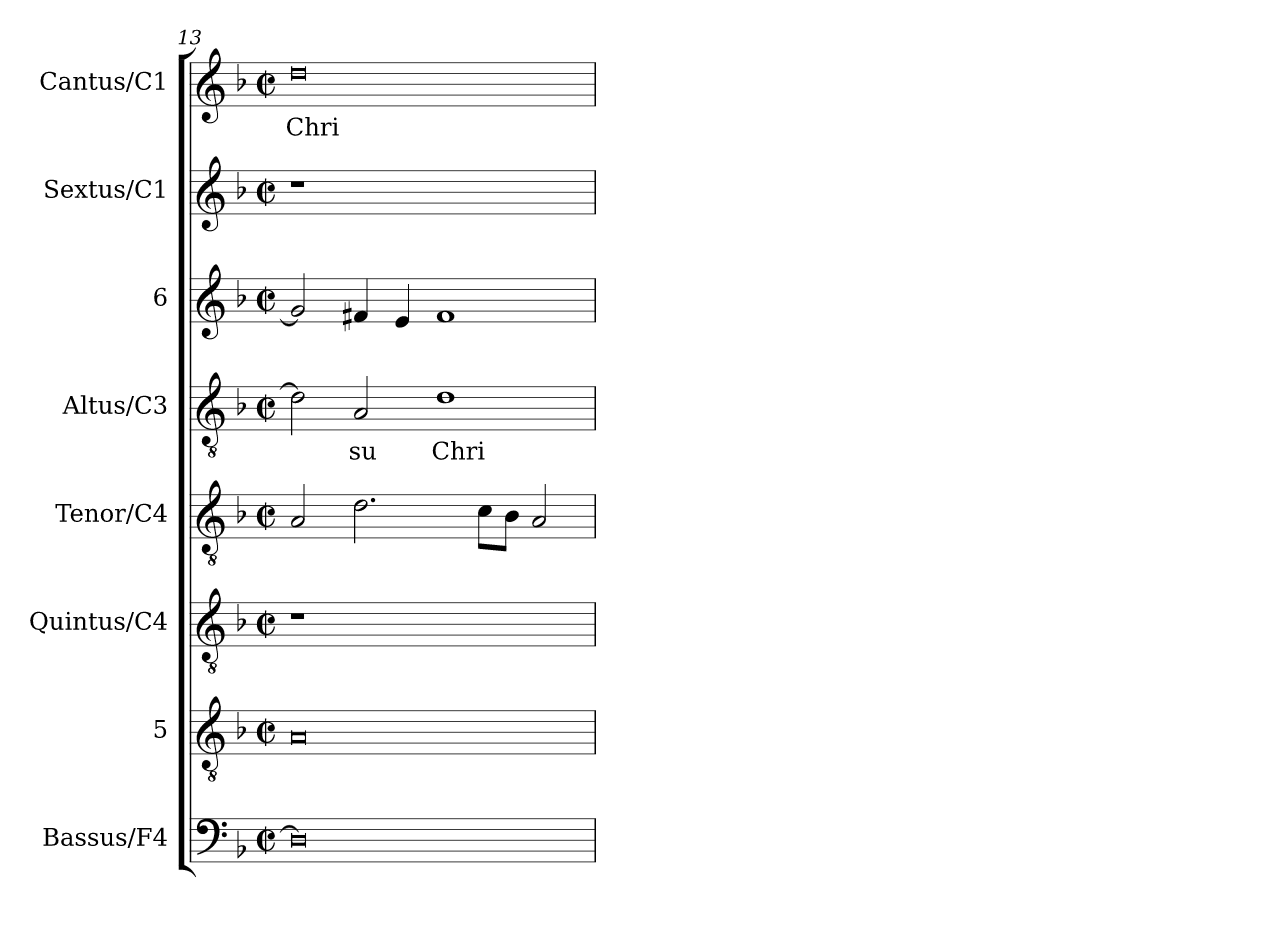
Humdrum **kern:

**kern	**text	**kern	**text	**kern	**kern	**text	**kern	**text	**kern	**text	**kern	**kern	**text
*part8	*part8	*part7	*part7	*part6	*part5	*part5	*part4	*part4	*part3	*part3	*part2	*part1	*part1
*staff8	*staff8	*staff7	*staff7	*staff6	*staff5	*staff5	*staff4	*staff4	*staff3	*staff3	*staff2	*staff1	*staff1
*I"Bassus/F4	*	*I"5	*	*I"Quintus/C4	*I"Tenor/C4	*	*I"Altus/C3	*	*I"6	*	*I"Sextus/C1	*I"Cantus/C1	*
*I'B	*	*	*	*	*I'T	*	*I'A	*	*	*	*	*I'C	*
*clefF4	*	*clefGv2	*	*clefGv2	*clefGv2	*	*clefGv2	*	*clefG2	*	*clefG2	*clefG2	*
*k[b-]	*	*k[b-]	*	*k[b-]	*k[b-]	*	*k[b-]	*	*k[b-]	*	*k[b-]	*k[b-]	*
*F:	*	*F:	*	*F:	*F:	*	*F:	*	*F:	*	*F:	*F:	*
*M2/2	*	*M2/2	*	*M2/2	*M2/2	*	*M2/2	*	*M2/2	*	*M2/2	*M2/2	*
*met(c|)	*	*met(c|)	*	*met(c|)	*met(c|)	*	*met(c|)	*	*met(c|)	*	*met(c|)	*met(c|)	*
=13	=13	=13	=13	=13	=13	=13	=13	=13	=13	=13	=13	=13	=13
!	!LO:LY:b:rj	!	!LO:LY:b:cj	!	!	!LO:LY:b:rj	!	!LO:LY:b:rj	!	!LO:LY:b:rj	!	!	!LO:LY:b:rj
0D]	--	0A	--	1r	2A/	--	2d\]	--	2g/]	--	1r	0dd	Chri-
!	!	!	!	!	!	!LO:LY:b:rj	!	!LO:LY:b:rj	!	!LO:LY:b:rj	!	!	!
.	.	.	.	.	2.d\	--	2A/	-su	4f#X/	--	.	.	.
!	!	!	!	!	!	!	!	!	!	!LO:LY:b:rj	!	!	!
.	.	.	.	.	.	.	.	.	4e/	--	.	.	.
!	!	!	!	!	!	!	!	!LO:LY:b:rj	!	!LO:LY:b:rj	!	!	!
.	.	.	.	1ryy	.	.	1d	Chri-	1f#	--	1ryy	.	.
!	!	!	!	!	!	!LO:LY:b:rj	!	!	!	!	!	!	!
.	.	.	.	.	8c\L	--	.	.	.	.	.	.	.
!	!	!	!	!	!	!LO:LY:b:rj	!	!	!	!	!	!	!
.	.	.	.	.	8B-\J	--	.	.	.	.	.	.	.
!	!	!	!	!	!	!LO:LY:b:rj	!	!	!	!	!	!	!
.	.	.	.	.	2A/	--	.	.	.	.	.	.	.
=	=	=	=	=	=	=	=	=	=	=	=	=	=
*-	*-	*-	*-	*-	*-	*-	*-	*-	*-	*-	*-	*-	*-
